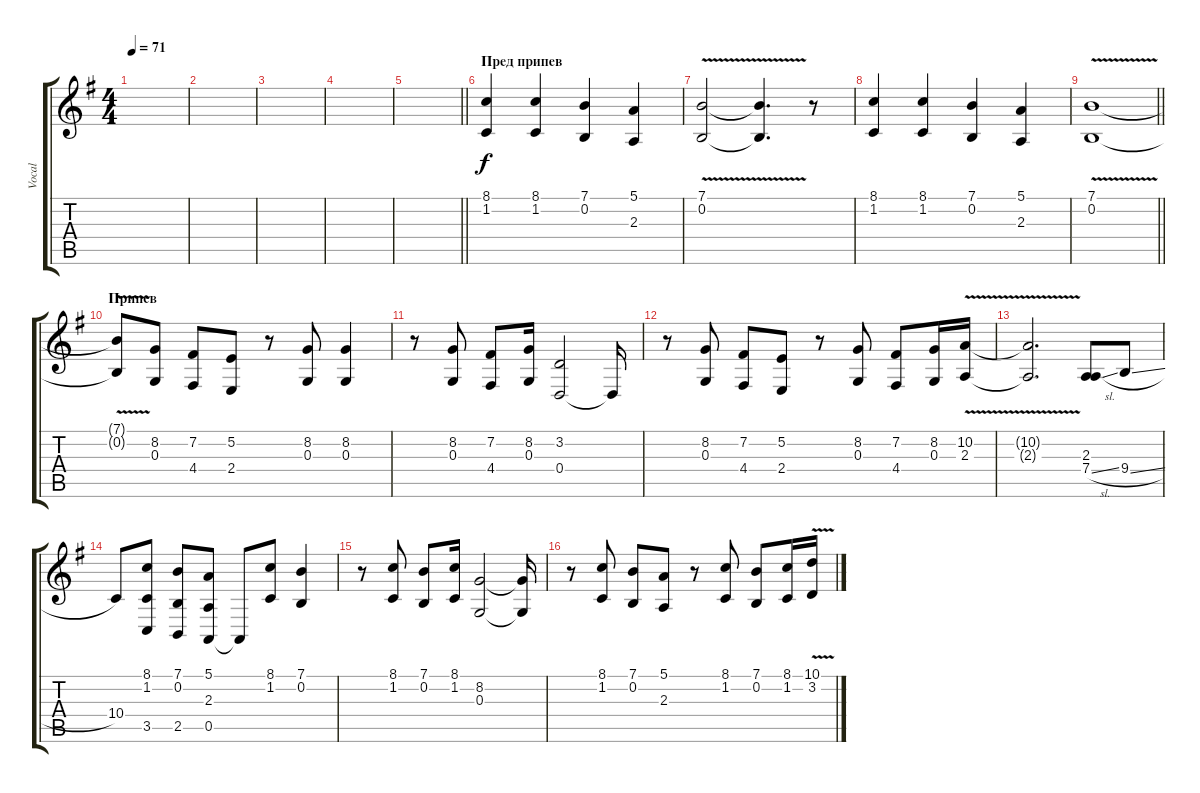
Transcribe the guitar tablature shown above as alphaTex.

\track ("Vocal" "Vocal") {instrument reedorgan}
\staff {score tabs}
\tuning (E4 B3 G3 D3 A2 E2) {hide}
\ts (4 4)
\tempo 71
\clef g2
\ks eminor
|
|
|
|
\barLineRight lightlight
|
\section ("" "Пред припев")
(8.1 1.2).4{volume 8} (8.1 1.2).4 (7.1 0.2).4 (5.1 2.3).4 |
(7.1 0.2{v}).2 (7.1{t} 0.2{t}).4{d} r.8 |
(8.1 1.2).4 (8.1 1.2).4 (7.1 0.2).4 (5.1 2.3).4 |
\barLineRight lightlight
(7.1 0.2{v}).1 |
\section ("" "Припев")
(7.1{t} 0.2{t}).8 (8.2 0.3).8 (7.2 4.4).8 (5.2 2.4).8 r.8 (8.2 0.3).8 (8.2 0.3).4 |
r.8 (8.2 0.3).8 (7.2 4.4).8 (8.2 0.3).16 (3.2 0.4).2 0.4{t}.16 |
r.8 (8.2 0.3).8 (7.2 4.4).8 (5.2 2.4).8 r.8 (8.2 0.3).8 (7.2 4.4).8 (8.2 0.3).16 (10.2{v} 2.3).16 |
(10.2{t} 2.3{t}).2{d} (2.3 7.4{sl}).8 9.4{sl}.8 |
10.4.8 (8.1 1.2 3.5).8 (7.1 0.2 2.5).8 (5.1 2.3 0.5).8 0.5{t}.8 (8.1 1.2).8 (7.1 0.2).4 |
r.8 (8.1 1.2).8 (7.1 0.2).8 (8.1 1.2).16 (8.2 0.3).2 (8.2{t} 0.3{t}).16 |
r.8 (8.1 1.2).8 (7.1 0.2).8 (5.1 2.3).8 r.8 (8.1 1.2).8 (7.1 0.2).8 (8.1 1.2).16 (10.1{v} 3.2).16
